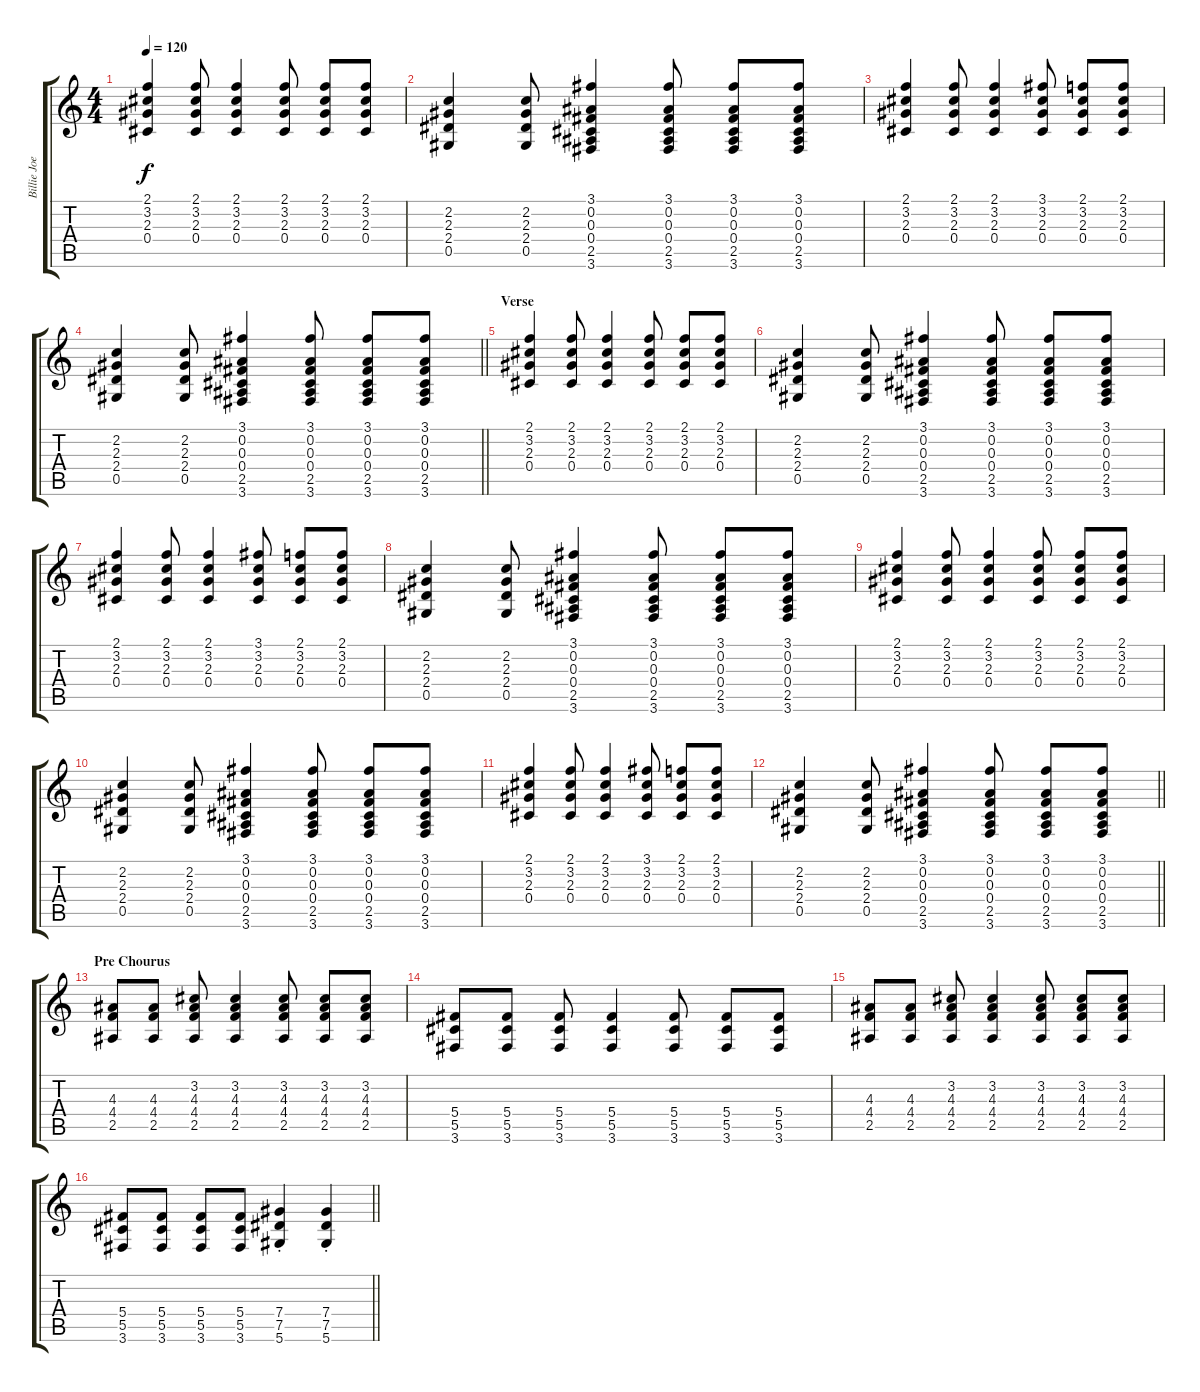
\track ("Billie Joe" "Billie Joe") {instrument distortionguitar}
\staff {score tabs}
\tuning (Eb4 Bb3 Gb3 Db3 Ab2 Eb2) {hide}
\ts (4 4)
\tempo 120
\clef g2
\ks c
(2.1 3.2 2.3 0.4).4{dy f} (2.1 3.2 2.3 0.4).8 (2.1 3.2 2.3 0.4).4 (2.1 3.2 2.3 0.4).8 (2.1 3.2 2.3 0.4).8 (2.1 3.2 2.3 0.4).8 |
(2.2 2.3 2.4 0.5).4 (2.2 2.3 2.4 0.5).8 (3.1 0.2 0.3 0.4 2.5 3.6).4 (3.1 0.2 0.3 0.4 2.5 3.6).8 (3.1 0.2 0.3 0.4 2.5 3.6).8 (3.1 0.2 0.3 0.4 2.5 3.6).8 |
(2.1 3.2 2.3 0.4).4 (2.1 3.2 2.3 0.4).8 (2.1 3.2 2.3 0.4).4 (3.1 3.2 2.3 0.4).8 (2.1 3.2 2.3 0.4).8 (2.1 3.2 2.3 0.4).8 |
\barLineRight lightlight
(2.2 2.3 2.4 0.5).4 (2.2 2.3 2.4 0.5).8 (3.1 0.2 0.3 0.4 2.5 3.6).4 (3.1 0.2 0.3 0.4 2.5 3.6).8 (3.1 0.2 0.3 0.4 2.5 3.6).8 (3.1 0.2 0.3 0.4 2.5 3.6).8 |
\section ("" "Verse")
(2.1 3.2 2.3 0.4).4 (2.1 3.2 2.3 0.4).8 (2.1 3.2 2.3 0.4).4 (2.1 3.2 2.3 0.4).8 (2.1 3.2 2.3 0.4).8 (2.1 3.2 2.3 0.4).8 |
(2.2 2.3 2.4 0.5).4 (2.2 2.3 2.4 0.5).8 (3.1 0.2 0.3 0.4 2.5 3.6).4 (3.1 0.2 0.3 0.4 2.5 3.6).8 (3.1 0.2 0.3 0.4 2.5 3.6).8 (3.1 0.2 0.3 0.4 2.5 3.6).8 |
(2.1 3.2 2.3 0.4).4 (2.1 3.2 2.3 0.4).8 (2.1 3.2 2.3 0.4).4 (3.1 3.2 2.3 0.4).8 (2.1 3.2 2.3 0.4).8 (2.1 3.2 2.3 0.4).8 |
(2.2 2.3 2.4 0.5).4 (2.2 2.3 2.4 0.5).8 (3.1 0.2 0.3 0.4 2.5 3.6).4 (3.1 0.2 0.3 0.4 2.5 3.6).8 (3.1 0.2 0.3 0.4 2.5 3.6).8 (3.1 0.2 0.3 0.4 2.5 3.6).8 |
(2.1 3.2 2.3 0.4).4 (2.1 3.2 2.3 0.4).8 (2.1 3.2 2.3 0.4).4 (2.1 3.2 2.3 0.4).8 (2.1 3.2 2.3 0.4).8 (2.1 3.2 2.3 0.4).8 |
(2.2 2.3 2.4 0.5).4 (2.2 2.3 2.4 0.5).8 (3.1 0.2 0.3 0.4 2.5 3.6).4 (3.1 0.2 0.3 0.4 2.5 3.6).8 (3.1 0.2 0.3 0.4 2.5 3.6).8 (3.1 0.2 0.3 0.4 2.5 3.6).8 |
(2.1 3.2 2.3 0.4).4 (2.1 3.2 2.3 0.4).8 (2.1 3.2 2.3 0.4).4 (3.1 3.2 2.3 0.4).8 (2.1 3.2 2.3 0.4).8 (2.1 3.2 2.3 0.4).8 |
\barLineRight lightlight
(2.2 2.3 2.4 0.5).4 (2.2 2.3 2.4 0.5).8 (3.1 0.2 0.3 0.4 2.5 3.6).4 (3.1 0.2 0.3 0.4 2.5 3.6).8 (3.1 0.2 0.3 0.4 2.5 3.6).8 (3.1 0.2 0.3 0.4 2.5 3.6).8 |
\section ("" "Pre Chourus")
(4.3 4.4 2.5).8 (4.3 4.4 2.5).8 (3.2 4.3 4.4 2.5).8 (3.2 4.3 4.4 2.5).4 (3.2 4.3 4.4 2.5).8 (3.2 4.3 4.4 2.5).8 (3.2 4.3 4.4 2.5).8 |
(5.4 5.5 3.6).8 (5.4 5.5 3.6).8 (5.4 5.5 3.6).8 (5.4 5.5 3.6).4 (5.4 5.5 3.6).8 (5.4 5.5 3.6).8 (5.4 5.5 3.6).8 |
(4.3 4.4 2.5).8 (4.3 4.4 2.5).8 (3.2 4.3 4.4 2.5).8 (3.2 4.3 4.4 2.5).4 (3.2 4.3 4.4 2.5).8 (3.2 4.3 4.4 2.5).8 (3.2 4.3 4.4 2.5).8 |
\barLineRight lightlight
(5.4 5.5 3.6).8 (5.4 5.5 3.6).8 (5.4 5.5 3.6).8 (5.4 5.5 3.6).8 (7.4{st} 7.5{st} 5.6{st}).4 (7.4{st} 7.5{st} 5.6{st}).4
